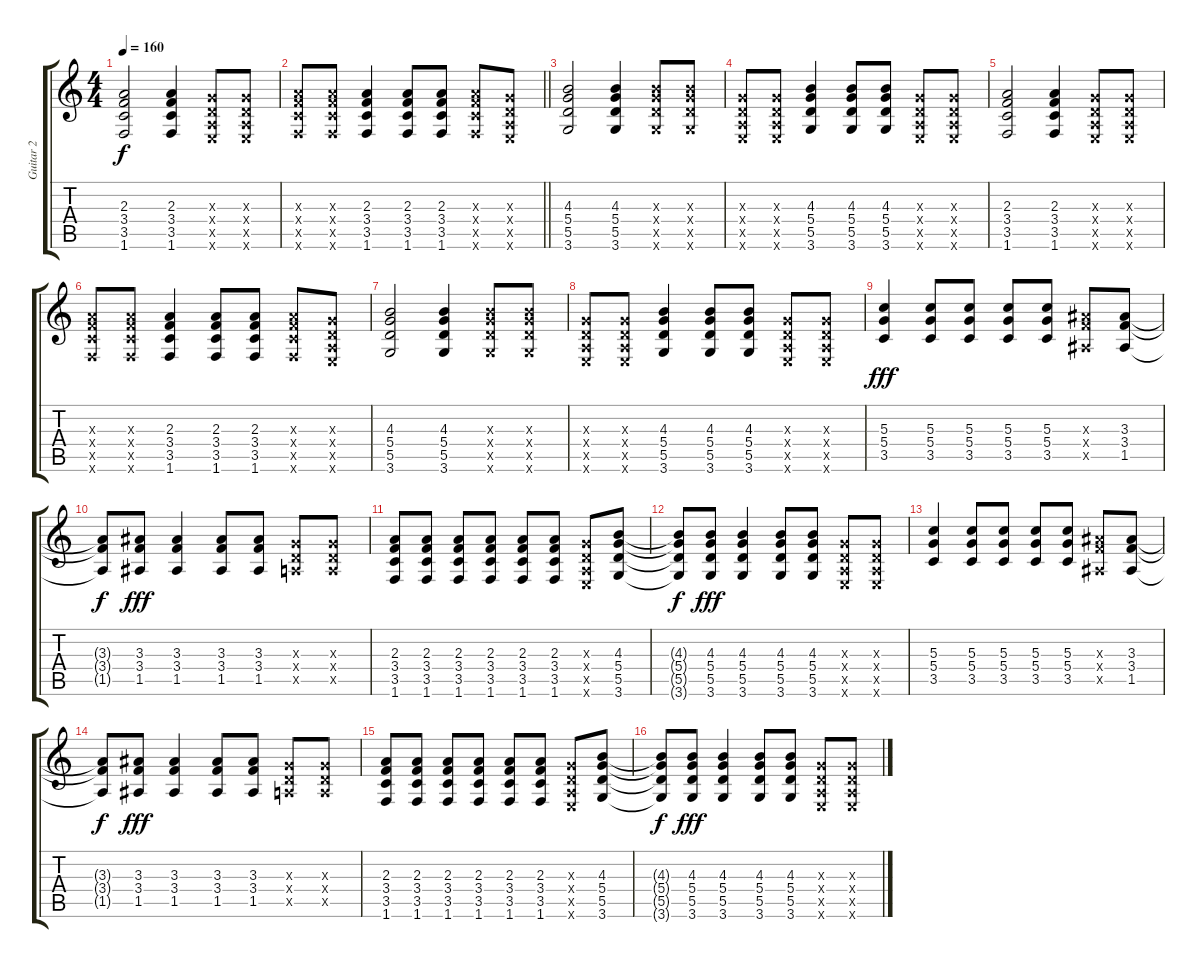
\track ("Guitar 2 " "Guitar 2 ") {instrument distortionguitar}
\staff {score tabs}
\tuning (E4 B3 G3 D3 A2 E2) {hide}
\ts (4 4)
\tempo 160
\clef g2
\ks c
(2.3 3.4 3.5 1.6).2{dy f} (2.3 3.4 3.5 1.6).4 (0.3{x} 0.4{x} 0.5{x} 0.6{x}).8 (0.3{x} 0.4{x} 0.5{x} 0.6{x}).8 |
\barLineRight lightlight
(2.3{x} 3.4{x} 3.5{x} 1.6{x}).8 (2.3{x} 3.4{x} 3.5{x} 1.6{x}).8 (2.3 3.4 3.5 1.6).4 (2.3 3.4 3.5 1.6).8 (2.3 3.4 3.5 1.6).8 (2.3{x} 3.4{x} 3.5{x} 1.6{x}).8 (0.3{x} 0.4{x} 0.5{x} 0.6{x}).8 |
(4.3 5.4 5.5 3.6).2 (4.3 5.4 5.5 3.6).4 (4.3{x} 5.4{x} 5.5{x} 3.6{x}).8 (4.3{x} 5.4{x} 5.5{x} 3.6{x}).8 |
(0.3{x} 0.4{x} 0.5{x} 0.6{x}).8 (0.3{x} 0.4{x} 0.5{x} 0.6{x}).8 (4.3 5.4 5.5 3.6).4 (4.3 5.4 5.5 3.6).8 (4.3 5.4 5.5 3.6).8 (0.3{x} 0.4{x} 0.5{x} 0.6{x}).8 (0.3{x} 0.4{x} 0.5{x} 0.6{x}).8 |
(2.3 3.4 3.5 1.6).2 (2.3 3.4 3.5 1.6).4 (0.3{x} 0.4{x} 0.5{x} 0.6{x}).8 (0.3{x} 0.4{x} 0.5{x} 0.6{x}).8 |
(2.3{x} 3.4{x} 3.5{x} 1.6{x}).8 (2.3{x} 3.4{x} 3.5{x} 1.6{x}).8 (2.3 3.4 3.5 1.6).4 (2.3 3.4 3.5 1.6).8 (2.3 3.4 3.5 1.6).8 (2.3{x} 3.4{x} 3.5{x} 1.6{x}).8 (0.3{x} 0.4{x} 0.5{x} 0.6{x}).8 |
(4.3 5.4 5.5 3.6).2 (4.3 5.4 5.5 3.6).4 (4.3{x} 5.4{x} 5.5{x} 3.6{x}).8 (4.3{x} 5.4{x} 5.5{x} 3.6{x}).8 |
(0.3{x} 0.4{x} 0.5{x} 0.6{x}).8 (0.3{x} 0.4{x} 0.5{x} 0.6{x}).8 (4.3 5.4 5.5 3.6).4 (4.3 5.4 5.5 3.6).8 (4.3 5.4 5.5 3.6).8 (0.3{x} 0.4{x} 0.5{x} 0.6{x}).8 (0.3{x} 0.4{x} 0.5{x} 0.6{x}).8 |
(5.3 5.4 3.5).4{dy fff} (5.3 5.4 3.5).8 (5.3 5.4 3.5).8 (5.3 5.4 3.5).8 (5.3 5.4 3.5).8 (3.3{x} 3.4{x} 1.5{x}).8 (3.3 3.4 1.5).8 |
(3.3{t} 3.4{t} 1.5{t}).8{dy f} (3.3 3.4 1.5).8{dy fff} (3.3 3.4 1.5).4 (3.3 3.4 1.5).8 (3.3 3.4 1.5).8 (0.3{x} 0.4{x} 0.5{x}).8 (0.3{x} 0.4{x} 0.5{x}).8 |
(2.3 3.4 3.5 1.6).8 (2.3 3.4 3.5 1.6).8 (2.3 3.4 3.5 1.6).8 (2.3 3.4 3.5 1.6).8 (2.3 3.4 3.5 1.6).8 (2.3 3.4 3.5 1.6).8 (0.3{x} 0.4{x} 0.5{x} 0.6{x}).8 (4.3 5.4 5.5 3.6).8 |
(4.3{t} 5.4{t} 5.5{t} 3.6{t}).8{dy f} (4.3 5.4 5.5 3.6).8{dy fff} (4.3 5.4 5.5 3.6).4 (4.3 5.4 5.5 3.6).8 (4.3 5.4 5.5 3.6).8 (0.3{x} 0.4{x} 0.5{x} 0.6{x}).8 (0.3{x} 0.4{x} 0.5{x} 0.6{x}).8 |
(5.3 5.4 3.5).4 (5.3 5.4 3.5).8 (5.3 5.4 3.5).8 (5.3 5.4 3.5).8 (5.3 5.4 3.5).8 (3.3{x} 3.4{x} 1.5{x}).8 (3.3 3.4 1.5).8 |
(3.3{t} 3.4{t} 1.5{t}).8{dy f} (3.3 3.4 1.5).8{dy fff} (3.3 3.4 1.5).4 (3.3 3.4 1.5).8 (3.3 3.4 1.5).8 (0.3{x} 0.4{x} 0.5{x}).8 (0.3{x} 0.4{x} 0.5{x}).8 |
(2.3 3.4 3.5 1.6).8 (2.3 3.4 3.5 1.6).8 (2.3 3.4 3.5 1.6).8 (2.3 3.4 3.5 1.6).8 (2.3 3.4 3.5 1.6).8 (2.3 3.4 3.5 1.6).8 (0.3{x} 0.4{x} 0.5{x} 0.6{x}).8 (4.3 5.4 5.5 3.6).8 |
(4.3{t} 5.4{t} 5.5{t} 3.6{t}).8{dy f} (4.3 5.4 5.5 3.6).8{dy fff} (4.3 5.4 5.5 3.6).4 (4.3 5.4 5.5 3.6).8 (4.3 5.4 5.5 3.6).8 (0.3{x} 0.4{x} 0.5{x} 0.6{x}).8 (0.3{x} 0.4{x} 0.5{x} 0.6{x}).8
